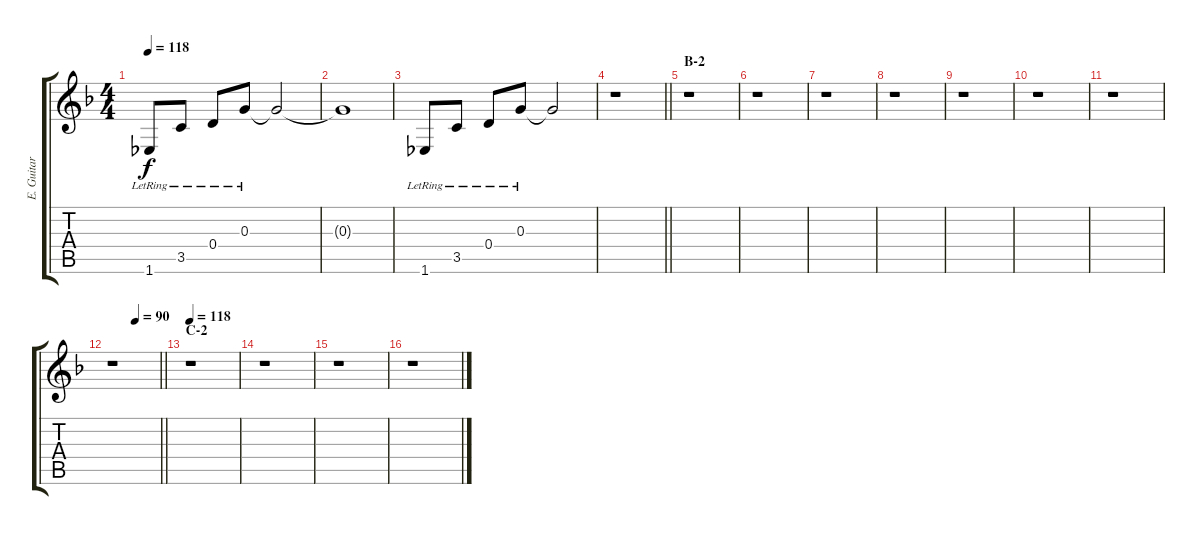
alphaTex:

\track ("E. Guitar I" "E. Guitar ") {instrument electricguitarclean}
\staff {score tabs}
\tuning (E4 B3 G3 D3 A2 D2) {hide}
\ts (4 4)
\tempo 118
\clef g2
\ks f
1.6{lr}.8{dy f} 3.5{lr}.8 0.4{lr}.8 0.3{lr}.8 0.3{t}.2 |
0.3{t}.1 |
1.6{lr}.8 3.5{lr}.8 0.4{lr}.8 0.3{lr}.8 0.3{t}.2 |
\barLineRight lightlight
r.1 |
\section ("" "B-2")
r.1 |
r.1 |
r.1 |
r.1 |
r.1 |
r.1 |
r.1 |
\tempo (90 0.5)
\barLineRight lightlight
r.1 |
\section ("" "C-2")
\tempo 118
r.1 |
r.1 |
r.1 |
r.1
